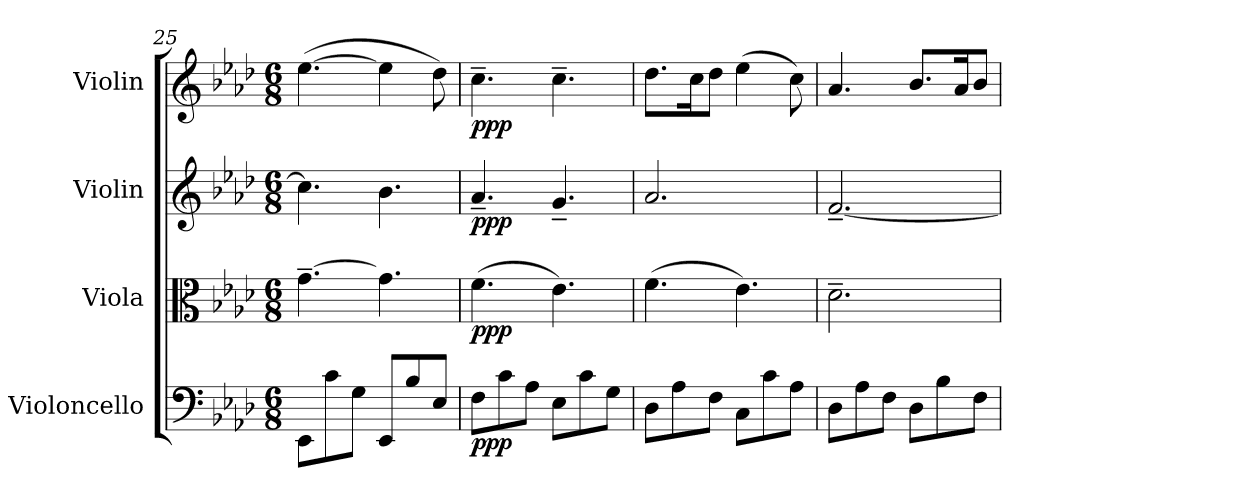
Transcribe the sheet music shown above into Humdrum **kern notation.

**kern	**dynam	**kern	**dynam	**kern	**dynam	**kern	**dynam
*part4	*part4	*part3	*part3	*part2	*part2	*part1	*part1
*staff4	*staff4	*staff3	*staff3	*staff2	*staff2	*staff1	*staff1
*I"Violoncello	*	*I"Viola	*	*I"Violin	*	*I"Violin	*
*I'Vc.	*	*I'Vla.	*	*I'Vln.	*	*I'Vln.	*
*clefF4	*	*clefC3	*	*clefG2	*	*clefG2	*
*k[b-e-a-d-]	*	*k[b-e-a-d-]	*	*k[b-e-a-d-]	*	*k[b-e-a-d-]	*
*M6/8	*	*M6/8	*	*M6/8	*	*M6/8	*
=25	=25	=25	=25	=25	=25	=25	=25
8EE-\L	.	[4.g~\	.	4.cc\]	.	(>[4.ee-\	.
8c\	.	.	.	.	.	.	.
8G\J	.	.	.	.	.	.	.
8EE-/L	.	4.g\]	.	4.b-\	.	4ee-\]	.
8B-/	.	.	.	.	.	.	.
8E-/J	.	.	.	.	.	8dd-\)	.
=26	=26	=26	=26	=26	=26	=26	=26
!	!LO:DY:b	!	!LO:DY:b	!	!LO:DY:b	!	!LO:DY:b
8F\L	ppp	(>4.f\	ppp	4.a-~/	ppp	4.cc~\	ppp
8c\	.	.	.	.	.	.	.
8A-\J	.	.	.	.	.	.	.
8E-\L	.	4.e-\)	.	4.g~/	.	4.cc~\	.
8c\	.	.	.	.	.	.	.
8G\J	.	.	.	.	.	.	.
=27	=27	=27	=27	=27	=27	=27	=27
8D-\L	.	(>4.f\	.	2.a-/	.	8.dd-\L	.
8A-\	.	.	.	.	.	.	.
.	.	.	.	.	.	16cc\K	.
8F\J	.	.	.	.	.	8dd-\J	.
8C\L	.	4.e-\)	.	.	.	(>4ee-\	.
8c\	.	.	.	.	.	.	.
8A-\J	.	.	.	.	.	8cc\)	.
=28	=28	=28	=28	=28	=28	=28	=28
8D-\L	.	2.d-~\	.	[2.f~/	.	4.a-/	.
8A-\	.	.	.	.	.	.	.
8F\J	.	.	.	.	.	.	.
8D-\L	.	.	.	.	.	8.b-/L	.
8B-\	.	.	.	.	.	.	.
.	.	.	.	.	.	16a-/K	.
8F\J	.	.	.	.	.	8b-/J	.
=	=	=	=	=	=	=	=
*-	*-	*-	*-	*-	*-	*-	*-
